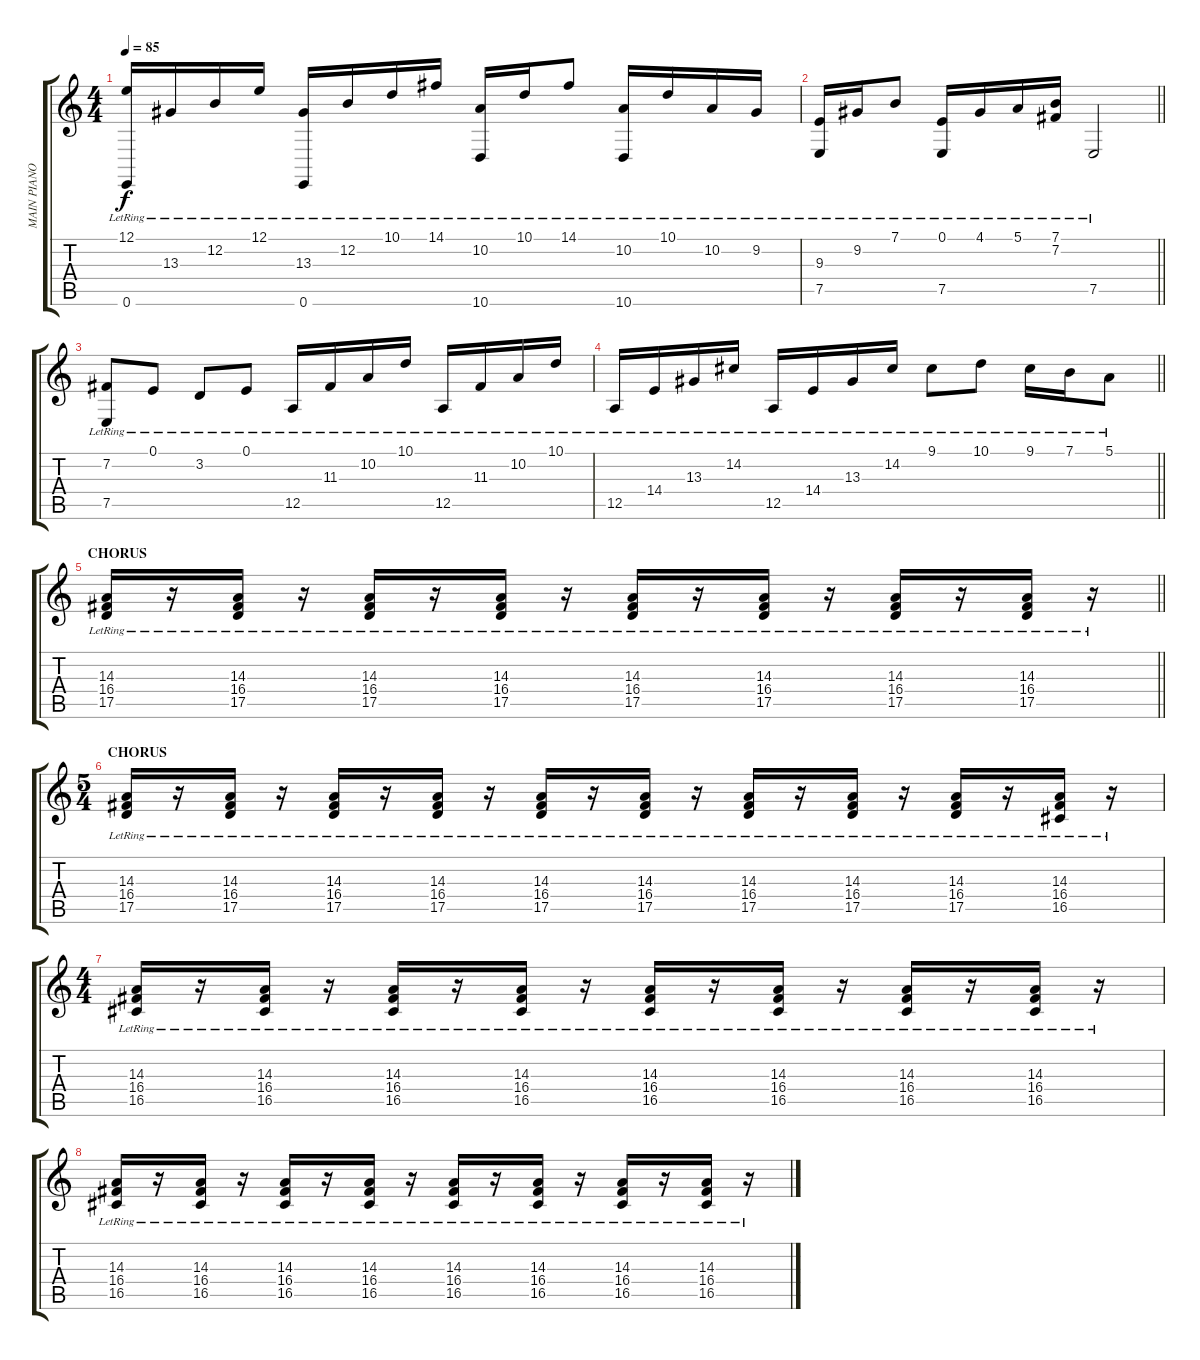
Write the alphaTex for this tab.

\track ("MAIN PIANO" "MAIN PIANO") {instrument brightacousticpiano}
\staff {score tabs}
\tuning (E4 B3 G3 D3 A2 E2) {hide}
\ts (4 4)
\tempo 85
\clef g2
\ks c
(12.1{lr} 0.6{lr}).16{dy f} 13.3{lr}.16 12.2{lr}.16 12.1{lr}.16 (13.3{lr} 0.6{lr}).16 12.2{lr}.16 10.1{lr}.16 14.1{lr}.16 (10.2{lr} 10.6{lr}).16 10.1{lr}.16 14.1{lr}.8 (10.2{lr} 10.6{lr}).16 10.1{lr}.16 10.2{lr}.16 9.2{lr}.16 |
\barLineRight lightlight
(9.3{lr} 7.5{lr}).16 9.2{lr}.16 7.1{lr}.8 (0.1{lr} 7.5{lr}).16 4.1{lr}.16 5.1{lr}.16 (7.1{lr} 7.2{lr}).16 7.5{lr}.2 |
(7.2{lr} 7.5{lr}).8 0.1{lr}.8 3.2{lr}.8 0.1{lr}.8 12.5{lr}.16 11.3{lr}.16 10.2{lr}.16 10.1{lr}.16 12.5{lr}.16 11.3{lr}.16 10.2{lr}.16 10.1{lr}.16 |
\barLineRight lightlight
12.5{lr}.16 14.4{lr}.16 13.3{lr}.16 14.2{lr}.16 12.5{lr}.16 14.4{lr}.16 13.3{lr}.16 14.2{lr}.16 9.1{lr}.8 10.1{lr}.8 9.1{lr}.16 7.1{lr}.16 5.1{lr}.8 |
\section ("" "CHORUS")
\barLineRight lightlight
(14.3{lr} 16.4{lr} 17.5{lr}).16 r.16 (14.3{lr} 16.4{lr} 17.5{lr}).16 r.16 (14.3{lr} 16.4{lr} 17.5{lr}).16 r.16 (14.3{lr} 16.4{lr} 17.5{lr}).16 r.16 (14.3{lr} 16.4{lr} 17.5{lr}).16 r.16 (14.3{lr} 16.4{lr} 17.5{lr}).16 r.16 (14.3{lr} 16.4{lr} 17.5{lr}).16 r.16 (14.3{lr} 16.4{lr} 17.5{lr}).16 r.16 |
\ts (5 4)
\section ("" "CHORUS")
(14.3{lr} 16.4{lr} 17.5{lr}).16 r.16 (14.3{lr} 16.4{lr} 17.5{lr}).16 r.16 (14.3{lr} 16.4{lr} 17.5{lr}).16 r.16 (14.3{lr} 16.4{lr} 17.5{lr}).16 r.16 (14.3{lr} 16.4{lr} 17.5{lr}).16 r.16 (14.3{lr} 16.4{lr} 17.5{lr}).16 r.16 (14.3{lr} 16.4{lr} 17.5{lr}).16 r.16 (14.3{lr} 16.4{lr} 17.5{lr}).16 r.16 (14.3{lr} 16.4{lr} 17.5{lr}).16 r.16 (14.3{lr} 16.4{lr} 16.5{lr}).16 r.16 |
\ts (4 4)
(14.3{lr} 16.4{lr} 16.5{lr}).16 r.16 (14.3{lr} 16.4{lr} 16.5{lr}).16 r.16 (14.3{lr} 16.4{lr} 16.5{lr}).16 r.16 (14.3{lr} 16.4{lr} 16.5{lr}).16 r.16 (14.3{lr} 16.4{lr} 16.5{lr}).16 r.16 (14.3{lr} 16.4{lr} 16.5{lr}).16 r.16 (14.3{lr} 16.4{lr} 16.5{lr}).16 r.16 (14.3{lr} 16.4{lr} 16.5{lr}).16 r.16 |
(14.3{lr} 16.4{lr} 16.5{lr}).16 r.16 (14.3{lr} 16.4{lr} 16.5{lr}).16 r.16 (14.3{lr} 16.4{lr} 16.5{lr}).16 r.16 (14.3{lr} 16.4{lr} 16.5{lr}).16 r.16 (14.3{lr} 16.4{lr} 16.5{lr}).16 r.16 (14.3{lr} 16.4{lr} 16.5{lr}).16 r.16 (14.3{lr} 16.4{lr} 16.5{lr}).16 r.16 (14.3{lr} 16.4{lr} 16.5{lr}).16 r.16
